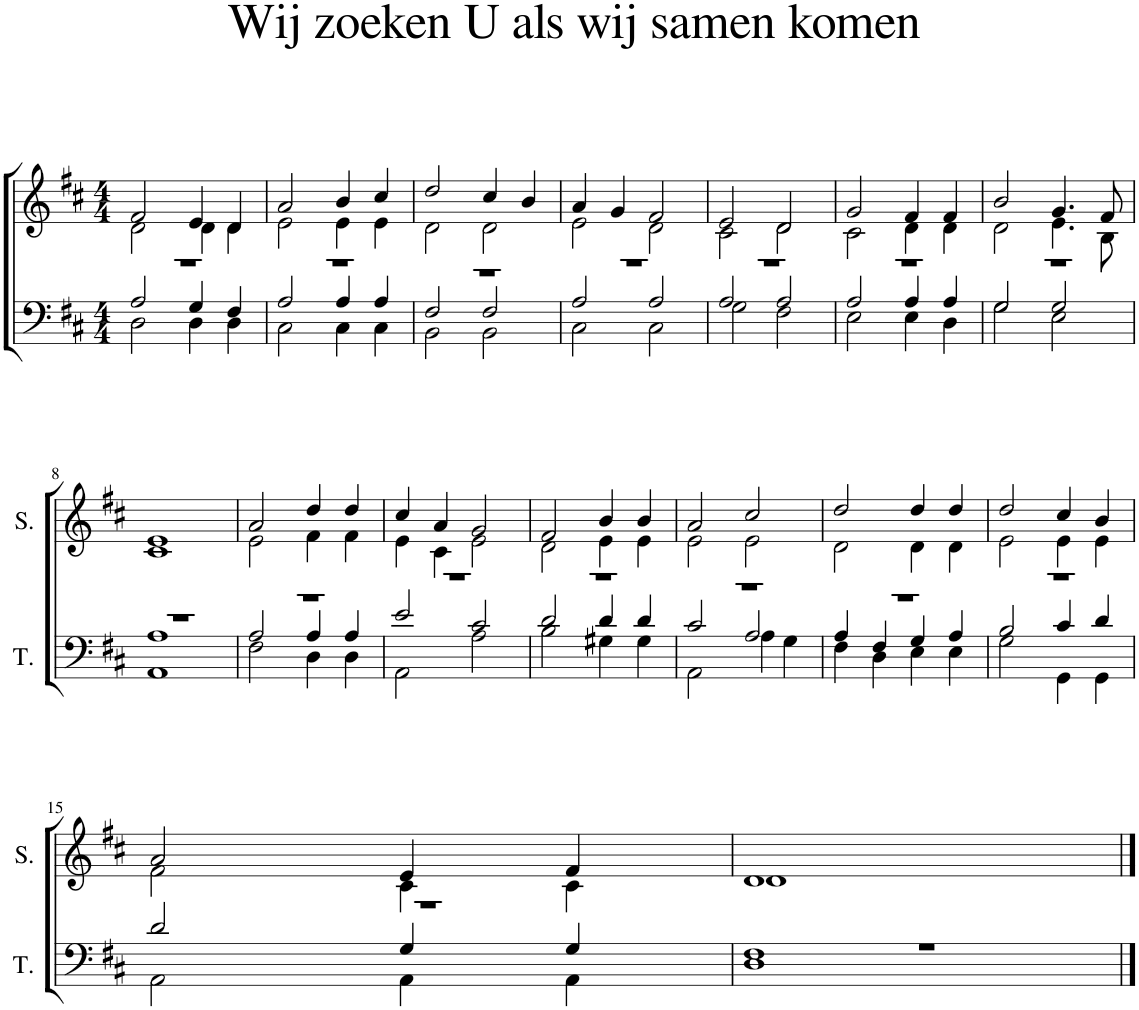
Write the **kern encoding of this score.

**kern	**kern
*part2	*part1
*staff2	*staff1
*I"Tenor	*I"Soprano
*I'T.	*I'S.
*clefF4	*clefG2
*k[f#c#]	*k[f#c#]
*M4/4	*M4/4
=1	=1
*^	*^
*	*^	*	*
1r	2A/	2D\	2f#/	2d\
.	4G/	4D\	4e/	4d\
.	4F#/	4D\	4d/	4d\
=2	=2	=2	=2	=2
1r	2A/	2C#\	2a/	2e\
.	4A/	4C#\	4b/	4e\
.	4A/	4C#\	4cc#/	4e\
=3	=3	=3	=3	=3
1r	2F#/	2BB\	2dd/	2d\
.	2F#/	2BB\	4cc#/	2d\
.	.	.	4b/	.
=4	=4	=4	=4	=4
1r	2A/	2C#\	4a/	2e\
.	.	.	4g/	.
.	2A/	2C#\	2f#/	2d\
=5	=5	=5	=5	=5
1r	2A/	2G\	2e/	2c#\
.	2A/	2F#\	2d/	2d\
=6	=6	=6	=6	=6
1r	2A/	2E\	2g/	2c#\
.	4A/	4E\	4f#/	4d\
.	4A/	4D\	4f#/	4d\
=7	=7	=7	=7	=7
1r	2G/	2G\	2b/	2d\
.	2G/	2E\	4.g/	4.e\
.	.	.	8f#/	8B\
!!LO:LB:g=z	!!
=8	=8	=8	=8	=8
1r	1A	1AA	1e	1c#
=9	=9	=9	=9	=9
1r	2A/	2F#\	2a/	2e\
.	4A/	4D\	4dd/	4f#\
.	4A/	4D\	4dd/	4f#\
=10	=10	=10	=10	=10
1r	2e/	2AA\	4cc#/	4e\
.	.	.	4a/	4c#\
.	2c#/	2A\	2g/	2e\
=11	=11	=11	=11	=11
1r	2d/	2B\	2f#/	2d\
.	4d/	4G#X\	4b/	4e\
.	4d/	4G#\	4b/	4e\
=12	=12	=12	=12	=12
1r	2c#/	2AA\	2a/	2e\
.	2A/	4A\	2cc#/	2e\
.	.	4G\	.	.
=13	=13	=13	=13	=13
1r	4A/	4F#\	2dd/	2d\
.	4F#/	4D\	.	.
.	4G/	4E\	4dd/	4d\
.	4A/	4E\	4dd/	4d\
=14	=14	=14	=14	=14
1r	2B/	2G\	2dd/	2e\
.	4c#/	4GG\	4cc#/	4e\
.	4d/	4GG\	4b/	4e\
!!LO:LB:g=z	!!
=15	=15	=15	=15	=15
1r	2d/	2AA\	2a/	2f#\
.	4G/	4AA\	4e/	4c#\
.	4G/	4AA\	4f#/	4c#\
=16	=16	=16	=16	=16
1r	1F#	1D	1d	1d
*v	*v	*v	*	*
*	*v	*v
==	==
*-	*-
